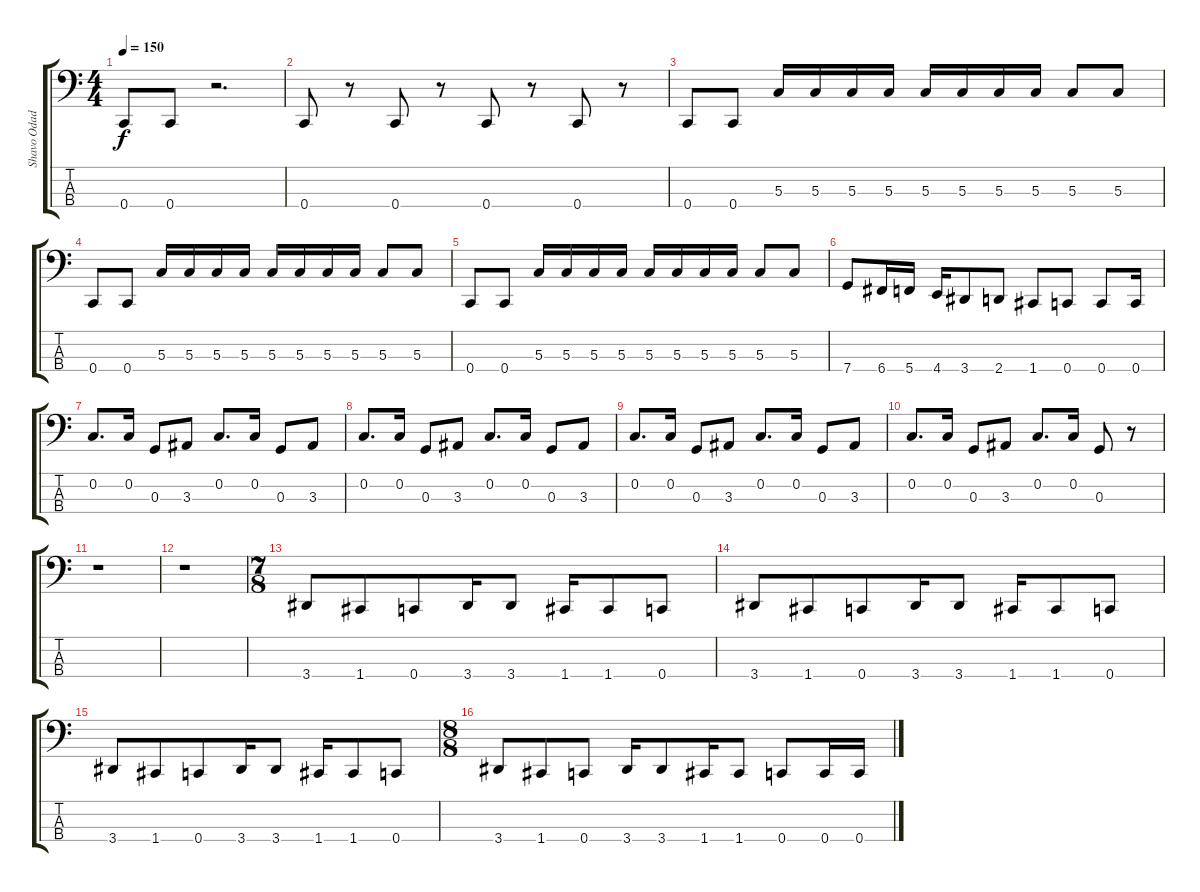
\track ("Shavo Odadjian" "Shavo Odad") {instrument electricbasspick}
\staff {score tabs}
\tuning (F2 C2 G1 C1) {hide}
\ts (4 4)
\tempo 150
\clef f4
\ks c
0.4.8{dy f} 0.4.8 r.2{d} |
0.4.8 r.8 0.4.8 r.8 0.4.8 r.8 0.4.8 r.8 |
0.4.8{volume 12} 0.4.8 5.3.16 5.3.16 5.3.16 5.3.16 5.3.16 5.3.16 5.3.16 5.3.16 5.3.8 5.3.8 |
0.4.8{volume 12} 0.4.8 5.3.16 5.3.16 5.3.16 5.3.16 5.3.16 5.3.16 5.3.16 5.3.16 5.3.8 5.3.8 |
0.4.8{volume 12} 0.4.8 5.3.16 5.3.16 5.3.16 5.3.16 5.3.16 5.3.16 5.3.16 5.3.16 5.3.8 5.3.8 |
7.4.8 6.4.16 5.4.16 4.4.16 3.4.8 2.4.8 1.4.8 0.4.8 0.4.8 0.4.16 |
0.2.8{d} 0.2.16 0.3.8 3.3.8 0.2.8{d} 0.2.16 0.3.8 3.3.8 |
0.2.8{d} 0.2.16 0.3.8 3.3.8 0.2.8{d} 0.2.16 0.3.8 3.3.8 |
0.2.8{d} 0.2.16 0.3.8 3.3.8 0.2.8{d} 0.2.16 0.3.8 3.3.8 |
0.2.8{d} 0.2.16 0.3.8 3.3.8 0.2.8{d} 0.2.16 0.3.8 r.8 |
r.1 |
r.1 |
\ts (7 8)
3.4.8 1.4.8 0.4.8 3.4.16 3.4.8 1.4.16 1.4.8 0.4.8 |
3.4.8 1.4.8 0.4.8 3.4.16 3.4.8 1.4.16 1.4.8 0.4.8 |
3.4.8 1.4.8 0.4.8 3.4.16 3.4.8 1.4.16 1.4.8 0.4.8 |
\ts (8 8)
3.4.8 1.4.8 0.4.8 3.4.16 3.4.8 1.4.16 1.4.8 0.4.8 0.4.16 0.4.16
